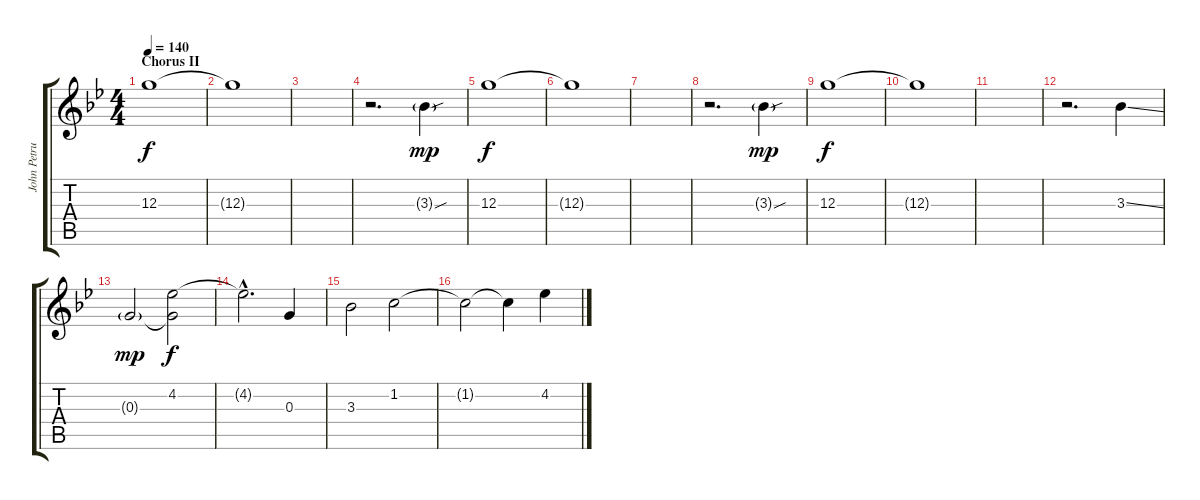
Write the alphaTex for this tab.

\track ("John Petrucci Slide Guitar" "John Petru") {instrument distortionguitar}
\staff {score tabs}
\tuning (E4 B3 G3 D3 A2 E2) {hide}
\ts (4 4)
\section ("" "Chorus II")
\tempo 140
\clef g2
\ks bb
12.3.1{dy f volume 6} |
12.3{t}.1 |
|
r.2{d volume 14} 3.3{sou g}.4{dy mp} |
12.3.1{dy f volume 6} |
12.3{t}.1 |
|
r.2{d volume 14} 3.3{sou g}.4{dy mp} |
12.3.1{dy f volume 6} |
12.3{t}.1 |
|
r.2{d volume 14} 3.3{ss}.4 |
0.3{g}.2{dy mp} (4.2 0.3{t}).2{dy f volume 9} |
4.2{hac t}.2{d} 0.3.4{volume 11} |
3.3.2 1.2.2 |
1.2{t}.2 1.2{t}.4 4.2.4
